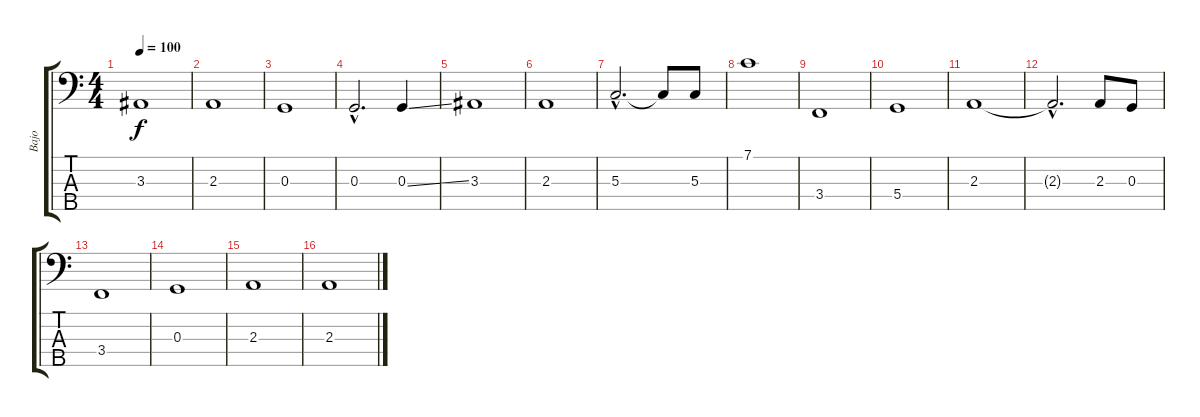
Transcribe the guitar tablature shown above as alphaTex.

\track ("Bajo" "Bajo") {instrument electricbassfinger}
\staff {score tabs}
\tuning (F2 C2 G1 D1 A0) {hide}
\ts (4 4)
\tempo 100
\clef f4
\ks c
3.3.1{dy f} |
2.3.1 |
0.3.1 |
0.3{hac}.2{d} 0.3{ss}.4 |
3.3.1 |
2.3.1 |
5.3{hac}.2{d} 5.3{t}.8 5.3.8 |
7.1.1 |
3.4.1 |
5.4.1 |
2.3.1 |
2.3{hac t}.2{d} 2.3.8 0.3.8 |
3.4.1 |
0.3.1 |
2.3.1 |
2.3.1
